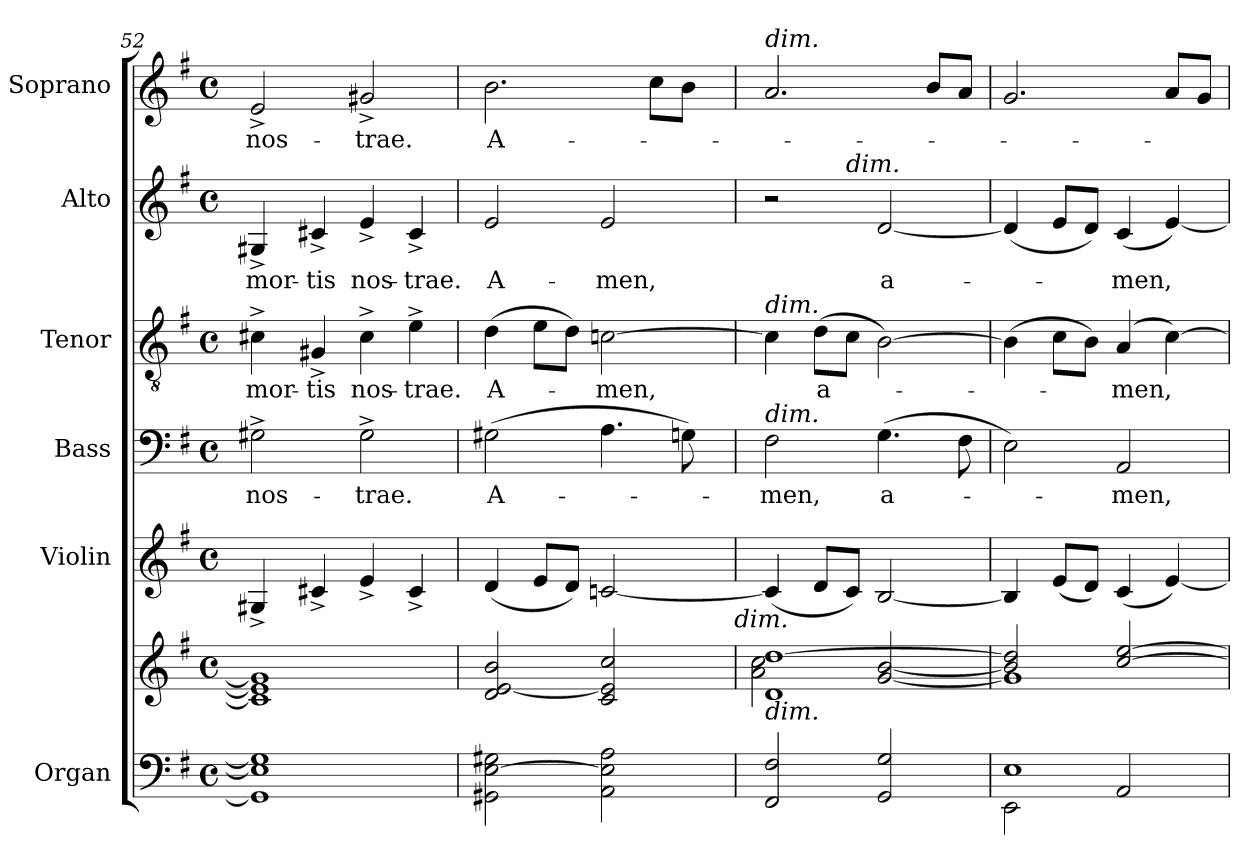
**kern	**kern	**kern	**kern	**text	**kern	**text	**kern	**text	**kern	**text
*part6	*part6	*part5	*part4	*part4	*part3	*part3	*part2	*part2	*part1	*part1
*staff7	*staff6	*staff5	*staff4	*staff4	*staff3	*staff3	*staff2	*staff2	*staff1	*staff1
*I"Organ	*	*I"Violin	*I"Bass	*	*I"Tenor	*	*I"Alto	*	*I"Soprano	*
*I'Org.	*	*I'Vln.	*I'B.	*	*I'T.	*	*I'A.	*	*I'S.	*
*clefF4	*clefG2	*clefG2	*clefF4	*	*clefGv2	*	*clefG2	*	*clefG2	*
*	*	*	*	*	*ITrd7c12	*	*	*	*	*
*k[f#]	*k[f#]	*k[f#]	*k[f#]	*	*k[f#]	*	*k[f#]	*	*k[f#]	*
*G:	*G:	*G:	*G:	*	*G:	*	*G:	*	*G:	*
*M4/4	*M4/4	*M4/4	*M4/4	*	*M4/4	*	*M4/4	*	*M4/4	*
*met(c)	*met(c)	*met(c)	*met(c)	*	*met(c)	*	*met(c)	*	*met(c)	*
=52	=52	=52	=52	=52	=52	=52	=52	=52	=52	=52
!	!	!	!	!LO:LY:b:color=#000000	!	!	!	!	!	!
!	!	!	!	!	!	!LO:LY:b:color=#000000	!	!	!	!
!	!	!	!	!	!	!	!	!LO:LY:b:color=#000000	!	!
!	!	!	!	!	!	!	!	!	!	!LO:LY:b:color=#000000
1GG#i] 1Ei] 1G#i]	1c#i] 1ei] 1g#i]	4G#X^i/	2G#X^i\	nos-	4C#X^i\	mor-	4G#X^i/	mor-	2e^i/	nos-
!	!	!	!	!	!	!LO:LY:b:color=#000000	!	!	!	!
!	!	!	!	!	!	!	!	!LO:LY:b:color=#000000	!	!
.	.	4c#X^i/	.	.	4GG#X^i/	-tis	4c#X^i/	-tis	.	.
!	!	!	!	!LO:LY:b:color=#000000	!	!	!	!	!	!
!	!	!	!	!	!	!LO:LY:b:color=#000000	!	!	!	!
!	!	!	!	!	!	!	!	!LO:LY:b:color=#000000	!	!
!	!	!	!	!	!	!	!	!	!	!LO:LY:b:color=#000000
.	.	4e^i/	2G#^i\	-trae.	4C#^i\	nos-	4e^i/	nos-	2g#X^i/	-trae.
!	!	!	!	!	!	!LO:LY:b:color=#000000	!	!	!	!
!	!	!	!	!	!	!	!	!LO:LY:b:color=#000000	!	!
.	.	4c#^i/	.	.	4E^i\	-trae.	4c#^i/	-trae.	.	.
!!LO:PB:g=z
=53	=53	=53	=53	=53	=53	=53	=53	=53	=53	=53
!	!	!	!	!LO:LY:b:color=#000000	!	!	!	!	!	!
!	!	!	!	!	!	!LO:LY:b:color=#000000	!	!	!	!
!	!	!	!	!	!	!	!	!LO:LY:b:color=#000000	!	!
!	!	!	!	!	!	!	!	!	!	!LO:LY:b:color=#000000
*	*	*^	*	*	*	*	*	*	*	*
2GG#Xi\ [2Ei 2G#Xi	2di/ [2ei 2bi	(4di/	2ryy	(2G#Xi\	A-	(4Di\	A-	2ei/	A-	2.bi\	A-
.	.	8ei/L	.	.	.	8Ei\L	.	.	.	.	.
.	.	8di/J)	.	.	.	8Di\J)	.	.	.	.	.
!	!	!	!	!	!	!	!LO:LY:b:color=#000000	!	!	!	!
!	!	!	!	!	!	!	!	!	!LO:LY:b:color=#000000	!	!
2AAi\ 2Ei] 2Ai	2ci/ 2ei] 2cci	[2cni/	4ryy	4.Ai\	.	[2Cni\	-men,	2ei/	-men,	.	.
.	.	.	8ryy	.	.	.	.	.	.	8cci\L	.
.	.	.	16ryy	8Gni\)	.	.	.	.	.	8bi\J	.
.	.	.	32ryy	.	.	.	.	.	.	.	.
.	.	.	64ryy	.	.	.	.	.	.	.	.
.	.	.	128...ryy	.	.	.	.	.	.	.	.
!	!	!	!LO:TX:b:i:t=dim.	!	!	!	!	!	!	!	!
.	.	.	1024ryy	.	.	.	.	.	.	.	.
*	*	*v	*v	*	*	*	*	*	*	*	*
=54	=54	=54	=54	=54	=54	=54	=54	=54	=54	=54
*	*^	*	*	*	*	*	*	*	*	*
*	*	*	*^	*	*	*	*	*	*	*	*
!	!	!	!	!	!	!	!	!	!	!	!LO:TX:a:i:t=dim.	!
!	!	!	!	!	!	!	!LO:TX:a:i:t=dim.	!	!	!	!	!
!	!	!	!	!	!LO:TX:a:i:t=dim.	!	!	!	!	!	!	!
!	!LO:TX:b:i:t=dim.	!	!	!	!	!	!	!	!	!	!	!
!	!	!	!	!	!	!LO:LY:b:color=#000000	!	!	!	!	!	!
*	*	*	*v	*v	*	*	*	*	*^	*	*	*
2FF#i/ 2F#i	1di [1ddi	2ai\ 2cci	(4ci/]	2F#i\	-men,	4Ci\]	.	2r	4.ryy	.	2.ai/	.
!	!	!	!	!	!	!	!LO:LY:b:color=#000000	!	!	!	!	!
.	.	.	8di/L	.	.	(8Di\L	a-	.	.	.	.	.
!	!	!	!	!	!	!	!	!	!LO:TX:a:i:t=dim.	!	!	!
.	.	.	8ci/J)	.	.	8Ci\J	.	.	2ryy	.	.	.
!	!	!	!	!	!LO:LY:b:color=#000000	!	!	!	!	!	!	!
!	!	!	!	!	!	!	!	!	!	!LO:LY:b:color=#000000	!	!
2GGi/ 2Gi	.	[2gi/ [2bi	[2Bi/	(4.Gi\	a-	[2BBi\)	.	[2di/	.	a-	.	.
.	.	.	.	.	.	.	.	.	.	.	8bi/L	.
.	.	.	.	8F#i\	.	.	.	.	8ryy	.	8ai/J	.
*	*	*	*	*	*	*	*	*v	*v	*	*	*
=55	=55	=55	=55	=55	=55	=55	=55	=55	=55	=55	=55
*^	*	*	*	*	*	*	*	*	*	*	*
1Ei	2EEi\	2bi/] 2ddi]	1gi]	4Bi/]	2Ei\)	.	(4BBi\]	.	(4di/]	.	2.gi/	.
.	.	.	.	(8ei/L	.	.	8Ci\L	.	8ei/L	.	.	.
.	.	.	.	8di/J)	.	.	8BBi\J)	.	8di/J)	.	.	.
!	!	!	!	!	!	!LO:LY:b:color=#000000	!	!	!	!	!	!
!	!	!	!	!	!	!	!	!LO:LY:b:color=#000000	!	!	!	!
!	!	!	!	!	!	!	!	!	!	!LO:LY:b:color=#000000	!	!
.	2AAi/	[2cci/ [2eei	.	(4ci/	2AAi/	-men,	(4AAi/	-men,	(4ci/	-men,	.	.
.	.	.	.	[4ei/)	.	.	[4Ci\)	.	[4ei/)	.	8ai/L	.
.	.	.	.	.	.	.	.	.	.	.	8gi/J	.
*v	*v	*	*	*	*	*	*	*	*	*	*	*
*	*v	*v	*	*	*	*	*	*	*	*	*
=	=	=	=	=	=	=	=	=	=	=
*-	*-	*-	*-	*-	*-	*-	*-	*-	*-	*-
